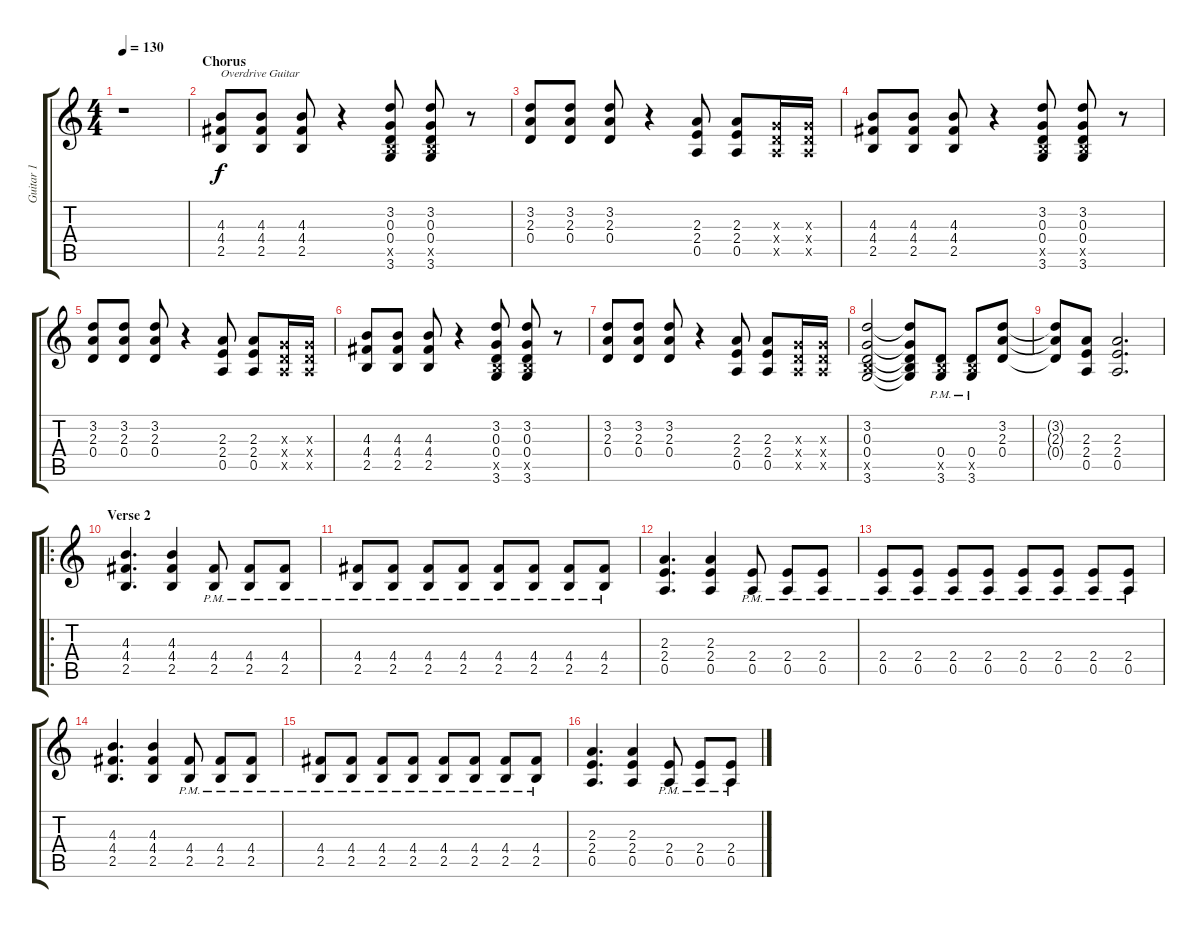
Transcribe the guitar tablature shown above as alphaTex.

\track ("Guitar 1" "Guitar 1") {instrument distortionguitar}
\staff {score tabs}
\tuning (E4 B3 G3 D3 A2 E2) {hide}
\ts (4 4)
\tempo 130
\clef g2
\ks c
r.1{dy f} |
\section ("" "Chorus")
(4.3 4.4 2.5).8{txt "Overdrive Guitar"} (4.3 4.4 2.5).8 (4.3 4.4 2.5).8 r.4 (3.2 0.3 0.4 2.5{x} 3.6).8 (3.2 0.3 0.4 2.5{x} 3.6).8 r.8 |
(3.2 2.3 0.4).8 (3.2 2.3 0.4).8 (3.2 2.3 0.4).8 r.4 (2.3 2.4 0.5).8 (2.3 2.4 0.5).8 (0.3{x} 0.4{x} 0.5{x}).16 (0.3{x} 0.4{x} 0.5{x}).16 |
(4.3 4.4 2.5).8 (4.3 4.4 2.5).8 (4.3 4.4 2.5).8 r.4 (3.2 0.3 0.4 2.5{x} 3.6).8 (3.2 0.3 0.4 2.5{x} 3.6).8 r.8 |
(3.2 2.3 0.4).8 (3.2 2.3 0.4).8 (3.2 2.3 0.4).8 r.4 (2.3 2.4 0.5).8 (2.3 2.4 0.5).8 (0.3{x} 0.4{x} 0.5{x}).16 (0.3{x} 0.4{x} 0.5{x}).16 |
(4.3 4.4 2.5).8 (4.3 4.4 2.5).8 (4.3 4.4 2.5).8 r.4 (3.2 0.3 0.4 2.5{x} 3.6).8 (3.2 0.3 0.4 2.5{x} 3.6).8 r.8 |
(3.2 2.3 0.4).8 (3.2 2.3 0.4).8 (3.2 2.3 0.4).8 r.4 (2.3 2.4 0.5).8 (2.3 2.4 0.5).8 (0.3{x} 0.4{x} 0.5{x}).16 (0.3{x} 0.4{x} 0.5{x}).16 |
(3.2 0.3 0.4 2.5{x} 3.6).2 (3.2{t} 0.3{t} 0.4{t} 2.5{t} 3.6{t}).8 (0.4{pm} 2.5{x} 3.6{pm}).8 (0.4{pm} 2.5{x} 3.6{pm}).8 (3.2 2.3 0.4).8 |
(3.2{t} 2.3{t} 0.4{t}).8 (2.3 2.4 0.5).8 (2.3 2.4 0.5).2{d} |
\ro
\section ("" "Verse 2")
(4.3 4.4 2.5).4{d} (4.3 4.4 2.5).4 (4.4{pm} 2.5{pm}).8 (4.4{pm} 2.5{pm}).8 (4.4{pm} 2.5{pm}).8 |
(4.4{pm} 2.5{pm}).8 (4.4{pm} 2.5{pm}).8 (4.4{pm} 2.5{pm}).8 (4.4{pm} 2.5{pm}).8 (4.4{pm} 2.5{pm}).8 (4.4{pm} 2.5{pm}).8 (4.4{pm} 2.5{pm}).8 (4.4{pm} 2.5{pm}).8 |
(2.3 2.4 0.5).4{d} (2.3 2.4 0.5).4 (2.4{pm} 0.5{pm}).8 (2.4{pm} 0.5{pm}).8 (2.4{pm} 0.5{pm}).8 |
(2.4{pm} 0.5{pm}).8 (2.4{pm} 0.5{pm}).8 (2.4{pm} 0.5{pm}).8 (2.4{pm} 0.5{pm}).8 (2.4{pm} 0.5{pm}).8 (2.4{pm} 0.5{pm}).8 (2.4{pm} 0.5{pm}).8 (2.4{pm} 0.5{pm}).8 |
(4.3 4.4 2.5).4{d} (4.3 4.4 2.5).4 (4.4{pm} 2.5{pm}).8 (4.4{pm} 2.5{pm}).8 (4.4{pm} 2.5{pm}).8 |
(4.4{pm} 2.5{pm}).8 (4.4{pm} 2.5{pm}).8 (4.4{pm} 2.5{pm}).8 (4.4{pm} 2.5{pm}).8 (4.4{pm} 2.5{pm}).8 (4.4{pm} 2.5{pm}).8 (4.4{pm} 2.5{pm}).8 (4.4{pm} 2.5{pm}).8 |
(2.3 2.4 0.5).4{d} (2.3 2.4 0.5).4 (2.4{pm} 0.5{pm}).8 (2.4{pm} 0.5{pm}).8 (2.4{pm} 0.5{pm}).8
